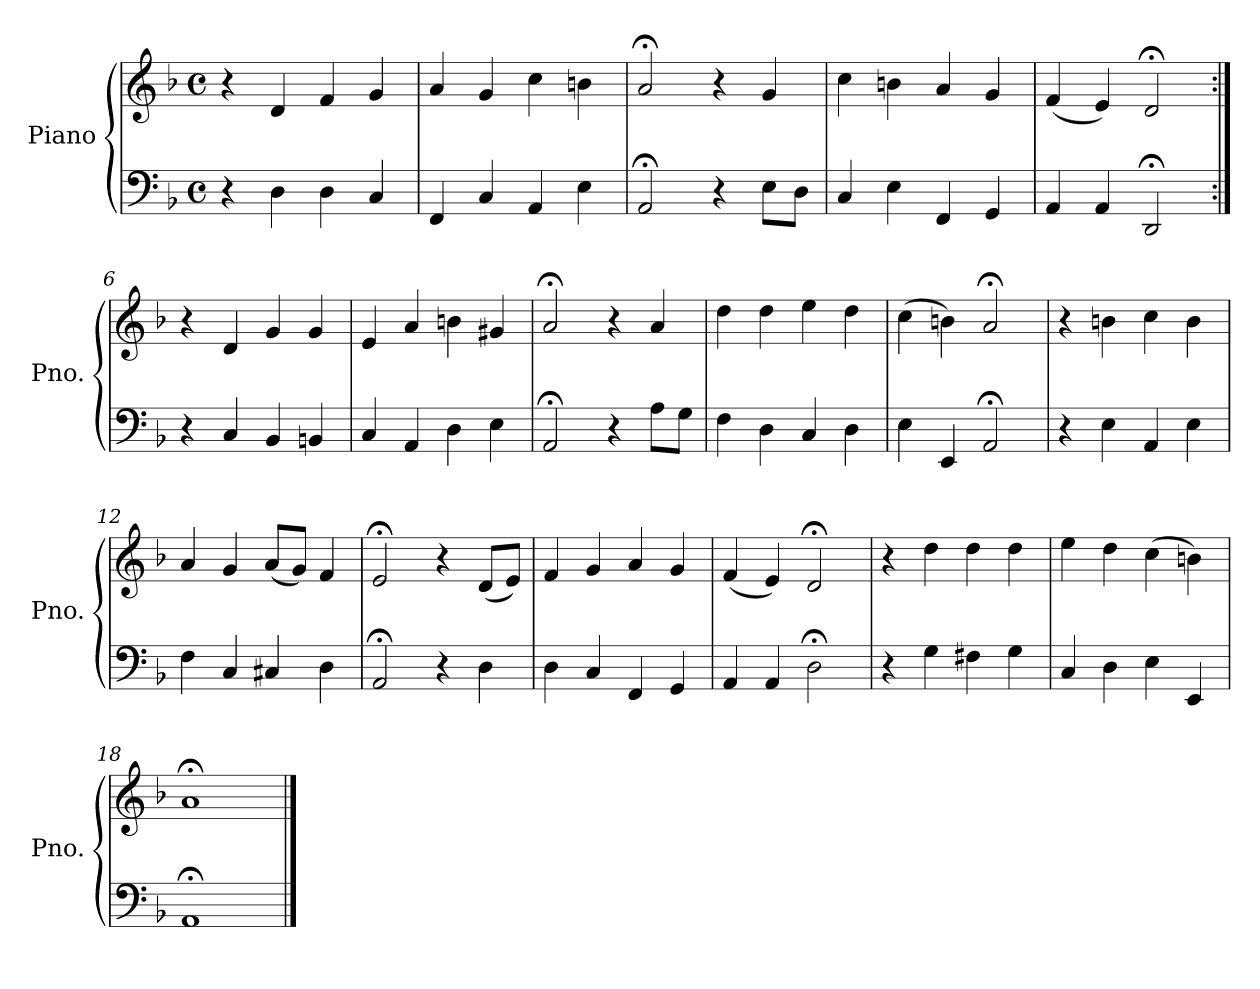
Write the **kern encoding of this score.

**kern	**kern
*part1	*part1
*staff2	*staff1
*I"Piano	*
*I'Pno.	*
*clefF4	*clefG2
*k[b-]	*k[b-]
*M4/4	*M4/4
*met(c)	*met(c)
=1	=1
4r	4r
4D\	4d/
4D\	4f/
4C/	4g/
=2	=2
4FF/	4a/
4C/	4g/
4AA/	4cc\
4E\	4bn\
=3	=3
2AA;</	2a;</
4r	4r
8E\L	4g/
8D\J	.
=4	=4
4C/	4cc\
4E\	4bn\
4FF/	4a/
4GG/	4g/
=5	=5
4AA/	(4f/
4AA/	4e/)
2DD;</	2d;</
=6:|!	=6:|!
4r	4r
4C/	4d/
4BB-/	4g/
4BBn/	4g/
=7	=7
4C/	4e/
4AA/	4a/
4D\	4bn\
4E\	4g#X/
!!LO:LB:g=z
=8	=8
2AA;</	2a;</
4r	4r
8A\L	4a/
8G\J	.
=9	=9
4F\	4dd\
4D\	4dd\
4C/	4ee\
4D\	4dd\
=10	=10
4E\	(4cc\
4EE/	4bn\)
2AA;</	2a;</
=11	=11
4r	4r
4E\	4bn\
4AA/	4cc\
4E\	4b\
=12	=12
4F\	4a/
4C/	4g/
4C#X/	(8a/L
.	8g/J)
4D\	4f/
=13	=13
2AA;</	2e;</
4r	4r
4D\	(8d/L
.	8e/J)
=14	=14
4D\	4f/
4C/	4g/
4FF/	4a/
4GG/	4g/
=15	=15
4AA/	(4f/
4AA/	4e/)
2D;<\	2d;</
!!LO:LB:g=z
=16	=16
4r	4r
4G\	4dd\
4F#X\	4dd\
4G\	4dd\
=17	=17
4C/	4ee\
4D\	4dd\
4E\	(4cc\
4EE/	4bn\)
=18	=18
1AA;<	1a;<
==	==
*-	*-
